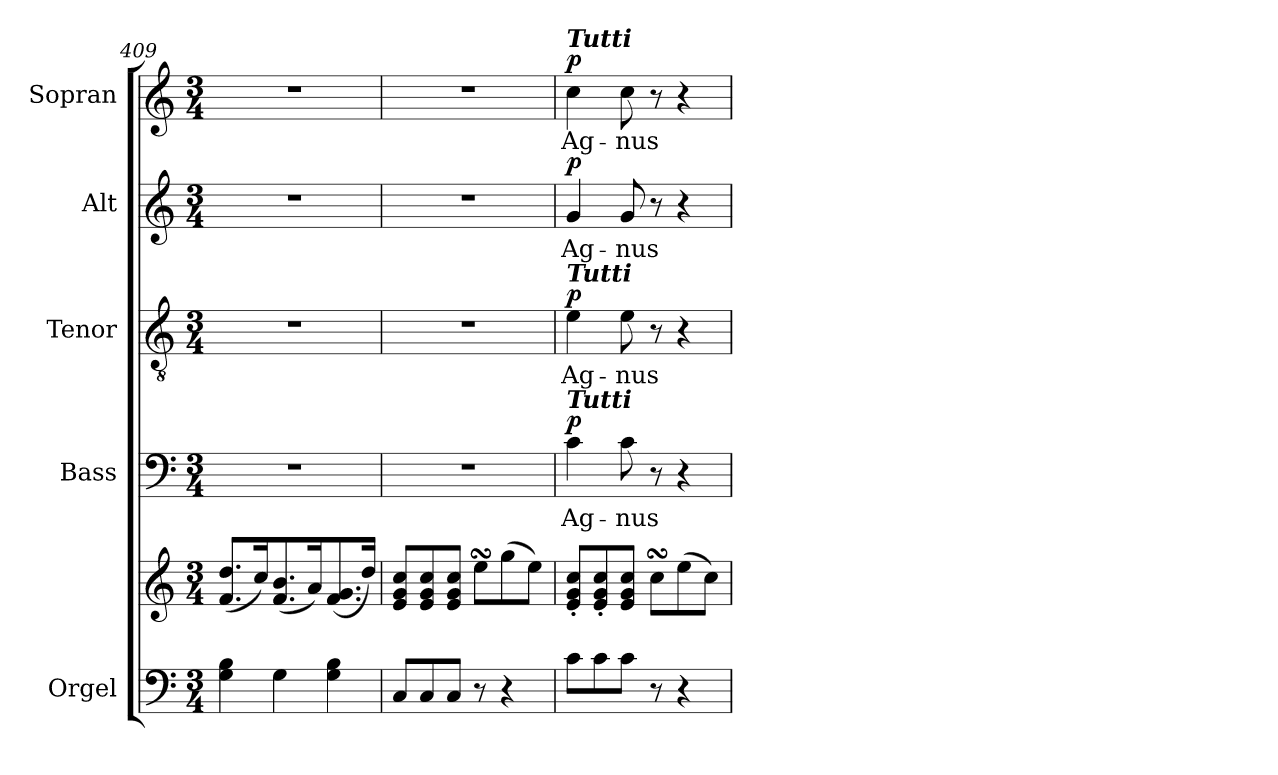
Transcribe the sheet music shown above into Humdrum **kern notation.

**kern	**kern	**kern	**text	**dynam	**kern	**text	**dynam	**kern	**text	**dynam	**kern	**text	**dynam
*part5	*part5	*part4	*part4	*part4	*part3	*part3	*part3	*part2	*part2	*part2	*part1	*part1	*part1
*staff6	*staff5	*staff4	*staff4	*staff4	*staff3	*staff3	*staff3	*staff2	*staff2	*staff2	*staff1	*staff1	*staff1
*I"Orgel	*	*I"Bass	*	*	*I"Tenor	*	*	*I"Alt	*	*	*I"Sopran	*	*
*I'Org.	*	*I'B.	*	*	*I'T.	*	*	*I'A.	*	*	*I'S.	*	*
*clefF4	*clefG2	*clefF4	*	*	*clefGv2	*	*	*clefG2	*	*	*clefG2	*	*
*k[]	*k[]	*k[]	*	*	*k[]	*	*	*k[]	*	*	*k[]	*	*
*C:	*C:	*C:	*	*	*C:	*	*	*C:	*	*	*C:	*	*
*M3/4	*M3/4	*M3/4	*	*	*M3/4	*	*	*M3/4	*	*	*M3/4	*	*
=409	=409	=409	=409	=409	=409	=409	=409	=409	=409	=409	=409	=409	=409
4G\ 4B\	(<8.f/ 8.dd/L	2.r	.	.	2.r	.	.	2.r	.	.	2.r	.	.
.	16cc/k)	.	.	.	.	.	.	.	.	.	.	.	.
4G\	(<8.f/ 8.b/	.	.	.	.	.	.	.	.	.	.	.	.
.	16a/k)	.	.	.	.	.	.	.	.	.	.	.	.
4G\ 4B\	(<8.f/ 8.g/	.	.	.	.	.	.	.	.	.	.	.	.
.	16dd/Jk)	.	.	.	.	.	.	.	.	.	.	.	.
!!LO:PB:g=z
=410	=410	=410	=410	=410	=410	=410	=410	=410	=410	=410	=410	=410	=410
8C/L	8e/ 8g/ 8cc/L	2.r	.	.	2.r	.	.	2.r	.	.	2.r	.	.
8C/	8e/ 8g/ 8cc/	.	.	.	.	.	.	.	.	.	.	.	.
8C/J	8e/ 8g/ 8cc/J	.	.	.	.	.	.	.	.	.	.	.	.
8r	8eesSsS\L	.	.	.	.	.	.	.	.	.	.	.	.
4r	(>8gg\	.	.	.	.	.	.	.	.	.	.	.	.
.	8ee\J)	.	.	.	.	.	.	.	.	.	.	.	.
=411	=411	=411	=411	=411	=411	=411	=411	=411	=411	=411	=411	=411	=411
!	!	!	!	!	!	!	!	!	!	!	!LO:TX:a:Bi:t=Tutti	!	!
!	!	!	!	!	!LO:TX:a:Bi:t=Tutti	!	!	!	!	!	!	!	!
!	!	!LO:TX:a:Bi:t=Tutti	!	!	!	!	!	!	!	!	!	!	!
!	!	!	!LO:LY:b	!LO:DY:a	!	!LO:LY:b	!LO:DY:a	!	!LO:LY:b	!LO:DY:a	!	!LO:LY:b	!LO:DY:a
8c\L	8e/'< 8g/'< 8cc/'<L	4c\	Ag-	p	4e\	Ag-	p	4g/	Ag-	p	4cc\	Ag-	p
8c\	8e/'< 8g/'< 8cc/'<	.	.	.	.	.	.	.	.	.	.	.	.
!	!	!	!LO:LY:b	!	!	!LO:LY:b	!	!	!LO:LY:b	!	!	!LO:LY:b	!
8c\J	8e/ 8g/ 8cc/J	8c\	-nus	.	8e\	-nus	.	8g/	-nus	.	8cc\	-nus	.
8r	8ccsSSs\L	8r	.	.	8r	.	.	8r	.	.	8r	.	.
4r	(>8ee\	4r	.	.	4r	.	.	4r	.	.	4r	.	.
.	8cc\J)	.	.	.	.	.	.	.	.	.	.	.	.
=	=	=	=	=	=	=	=	=	=	=	=	=	=
*-	*-	*-	*-	*-	*-	*-	*-	*-	*-	*-	*-	*-	*-
